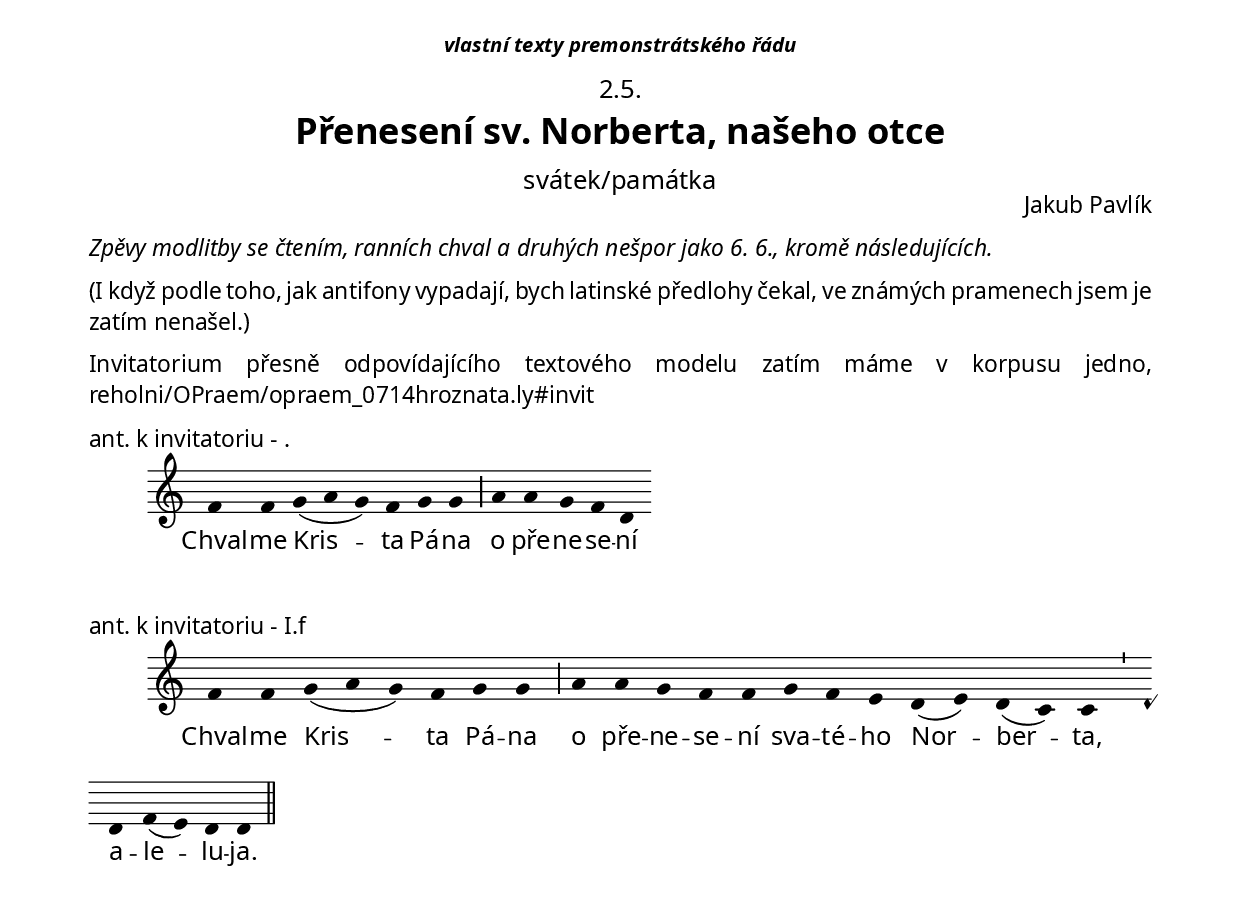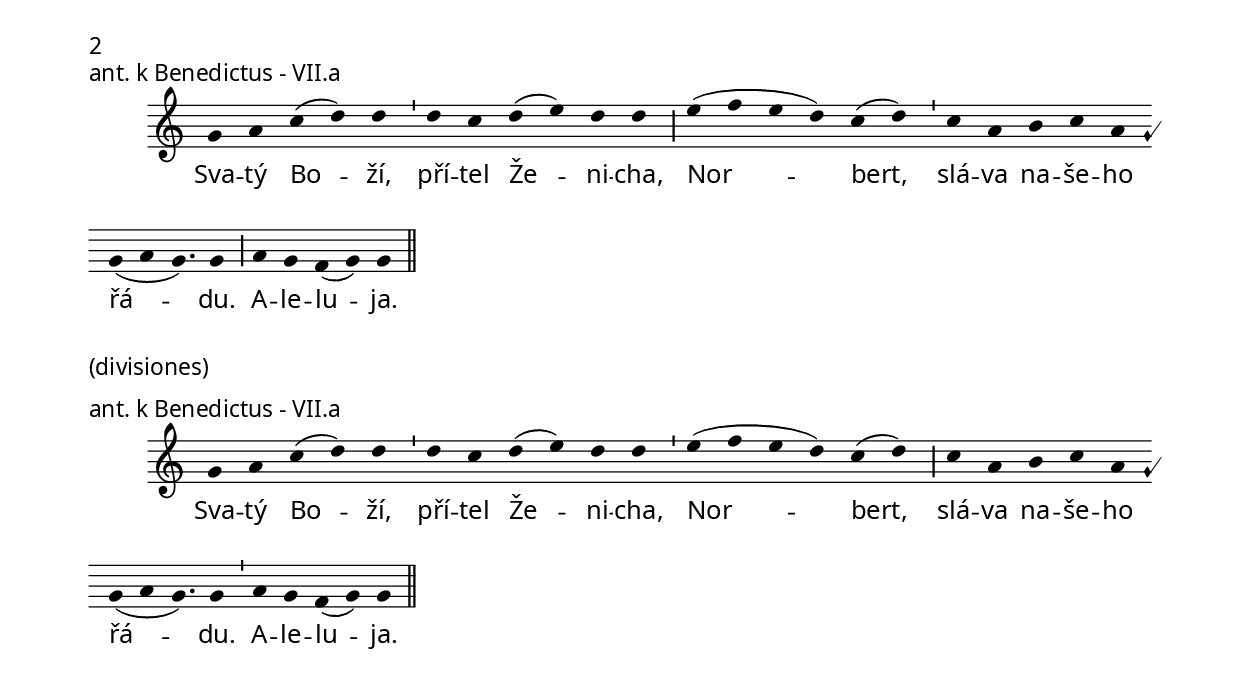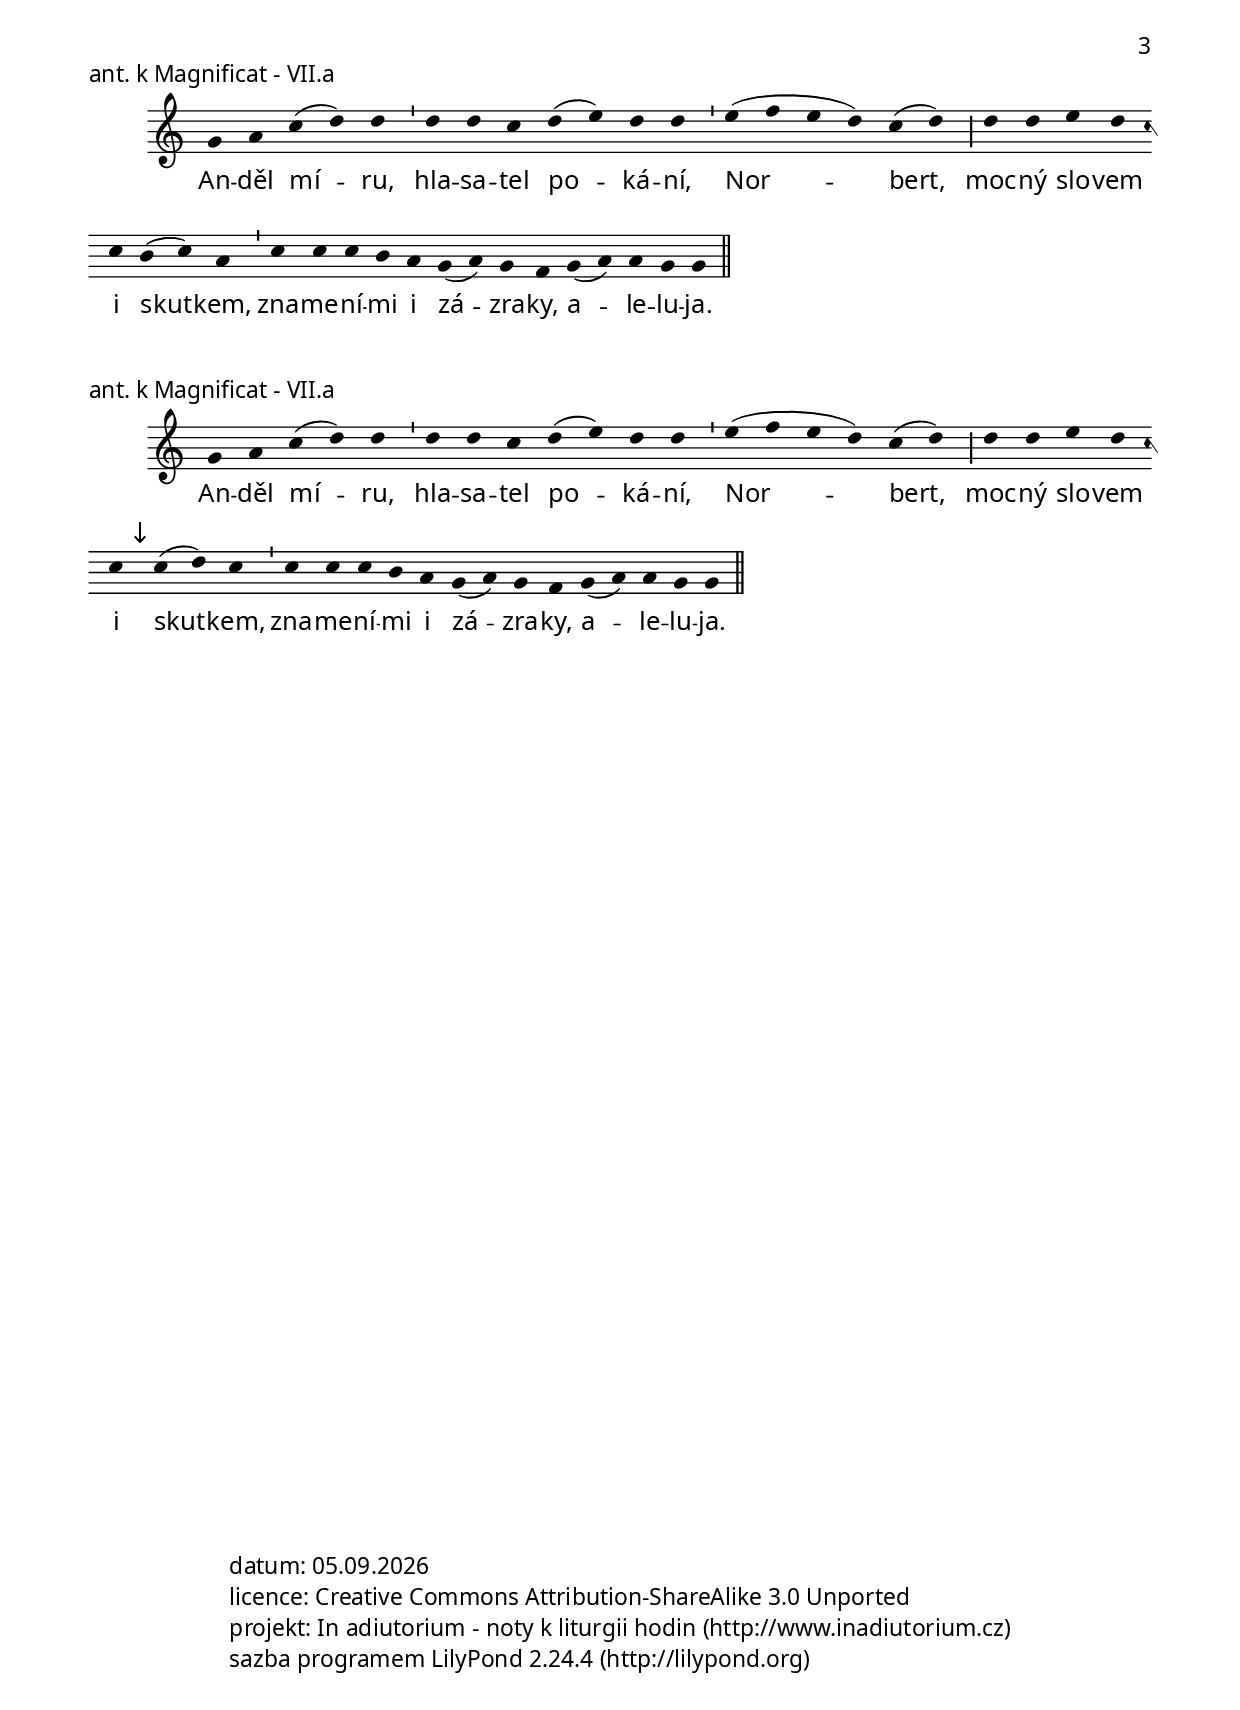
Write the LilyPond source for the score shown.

\version "2.16.0"

\include "../../spolecne.ly"
\include "../../dilyresponsorii.ly"
\include "../../../spolecne/reholni.ly"
textyOPraem = "vlastní texty premonstrátského řádu"


\header {
  title = \markup\titleSvatek
            "Přenesení sv. Norberta, našeho otce"
            "svátek/památka"
            2.5.
            \textyOPraem
  composer = "Jakub Pavlík"
}

\markup\italic{
  Zpěvy modlitby se čtením, ranních chval a druhých nešpor jako 6. 6.,
  kromě následujících.
}

\markup\justify{
  (I když podle toho, jak antifony vypadají, bych latinské předlohy čekal,
  ve známých pramenech jsem je zatím nenašel.)
}

\markup\justify{
  Invitatorium přesně odpovídajícího textového modelu zatím máme v korpusu
  jedno, \fial-link "reholni/OPraem/opraem_0714hroznata.ly#invit"
}

\score {
  \relative c' {
    \choralniRezim
    f4 f g( a g) f g g \barMaior
    a a g f d
  }
  \addlyrics {
    Chval -- me Kris -- ta Pá -- na
    o pře -- ne -- se -- ní sva -- té -- ho Nor -- ber -- ta,
    a -- le -- lu -- ja.
  }
  \header {
    quid = "ant. k invitatoriu"
    modus = ""
    differentia = ""
    psalmus = ""
    id = "invit"
    piece = \markup {\sestavTitulekBezZalmu}
  }
}

\score {
  \relative c' {
    \choralniRezim
    f4 f g( a g) f g g \barMaior
    a a g f f g f e d( e) d( c) c \barMin
    d f( e) d d \barFinalis
  }
  \addlyrics {
    Chval -- me Kris -- ta Pá -- na
    o pře -- ne -- se -- ní sva -- té -- ho Nor -- ber -- ta,
    a -- le -- lu -- ja.
  }
  \header {
    quid = "ant. k invitatoriu"
    modus = "I"
    differentia = "f"
    psalmus = ""
    id = "invit"
    piece = \markup {\sestavTitulekBezZalmu}
  }
}

\pageBreak

\score {
  \relative c'' {
    \choralniRezim
    g4 a c( d) d \barMin
    d c d( e) d d \barMaior
    e( f e d) c( d) \barMin
    c a b c a g( a g4.) g4 \barMaior
    a g f( g) g \barFinalis
  }
  \addlyrics {
    Sva -- tý Bo -- ží,
    pří -- tel Že -- ni -- cha,
    Nor -- bert,
    slá -- va na -- še -- ho řá -- du.
    A -- le -- lu -- ja.
  }
  \header {
    quid = "ant. k Benedictus"
    modus = "VII"
    differentia = "a"
    psalmus = ""
    id = "aben"
    piece = \markup {\sestavTitulekBezZalmu}
  }
}

\markup{
  (divisiones)
}
\score {
  \relative c'' {
    \choralniRezim
    g4 a c( d) d \barMin
    d c d( e) d d \barMin
    e( f e d) c( d) \barMaior
    c a b c a g( a g4.) g4 \barMin
    a g f( g) g \barFinalis
  }
  \addlyrics {
    Sva -- tý Bo -- ží,
    pří -- tel Že -- ni -- cha,
    Nor -- bert,
    slá -- va na -- še -- ho řá -- du.
    A -- le -- lu -- ja.
  }
  \header {
    quid = "ant. k Benedictus"
    modus = "VII"
    differentia = "a"
    psalmus = ""
    id = "aben"
    piece = \markup {\sestavTitulekBezZalmu}
  }
}

\pageBreak

\score {
  \relative c'' {
    \choralniRezim
    g4 a c( d) d \barMin
    d d c d( e) d d \barMin
    e( f e d) c( d) \barMaior
    d d e d c b( c) a \barMin
    c c c b a g( a) g f
    g( a) a g g \barFinalis
  }
  \addlyrics {
    An -- děl mí -- ru,
    hla -- sa -- tel po -- ká -- ní,
    Nor -- bert,
    moc -- ný slo -- vem i skut -- kem,
    zna -- me -- ní -- mi i zá -- zra -- ky,
    a -- le -- lu -- ja.
  }
  \header {
    quid = "ant. k Magnificat"
    modus = "VII"
    differentia = "a"
    psalmus = ""
    id = "amag"
    piece = \markup {\sestavTitulekBezZalmu}
  }
}

\score {
  \relative c'' {
    \choralniRezim
    g4 a c( d) d \barMin
    d d c d( e) d d \barMin
    e( f e d) c( d) \barMaior
    d d e d c \mark\sipka c( d) c \barMin
    c c c b a g( a) g f
    g( a) a g g \barFinalis
  }
  \addlyrics {
    An -- děl mí -- ru,
    hla -- sa -- tel po -- ká -- ní,
    Nor -- bert,
    moc -- ný slo -- vem i skut -- kem,
    zna -- me -- ní -- mi i zá -- zra -- ky,
    a -- le -- lu -- ja.
  }
  \header {
    quid = "ant. k Magnificat"
    modus = "VII"
    differentia = "a"
    psalmus = ""
    id = "amag"
    piece = \markup {\sestavTitulekBezZalmu}
  }
}
